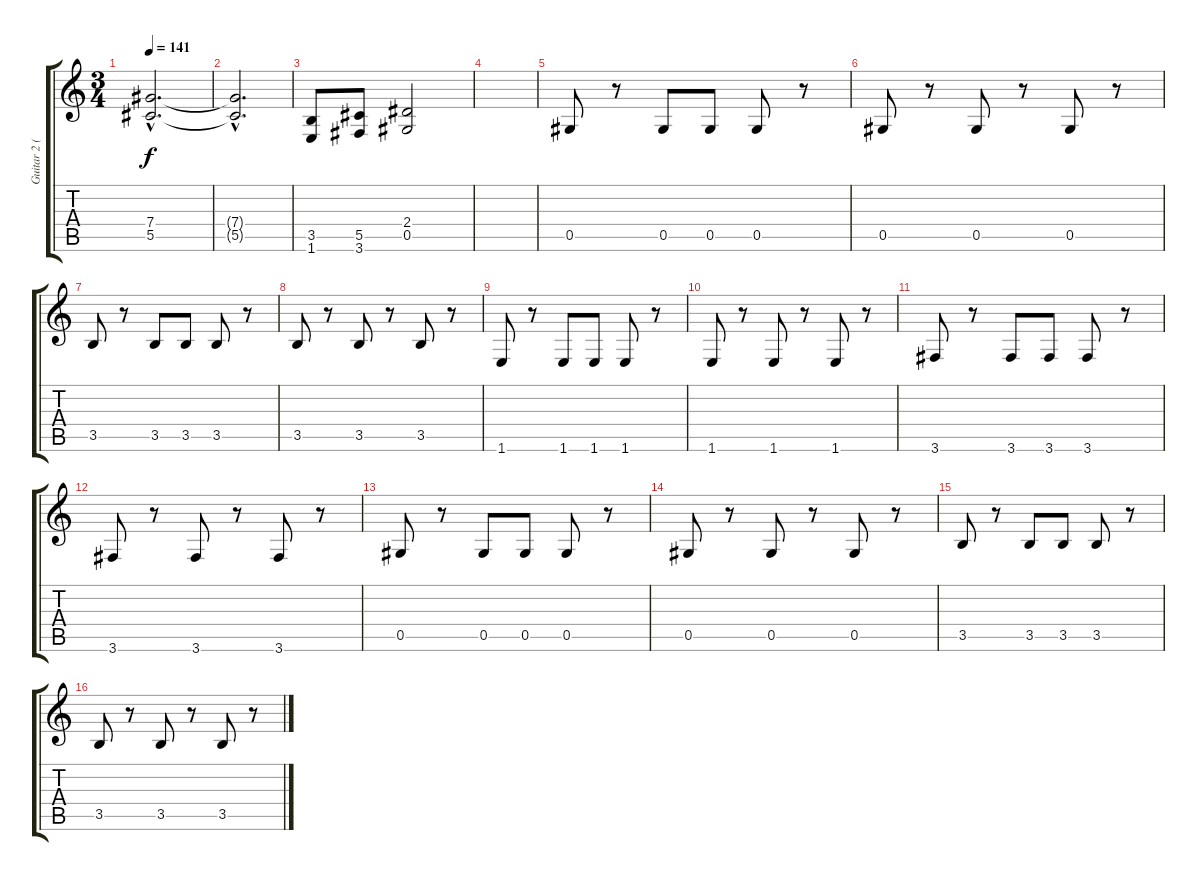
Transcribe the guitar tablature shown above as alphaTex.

\track ("Guitar 2 (Dist.)" "Guitar 2 (") {instrument distortionguitar}
\staff {score tabs}
\tuning (Eb4 Bb3 Gb3 Db3 Ab2 Eb2) {hide}
\ts (3 4)
\tempo 141
\clef g2
\ks c
(7.4{hac} 5.5{hac}).2{d dy f} |
(7.4{hac t} 5.5{hac t}).2{d} |
(3.5 1.6).8 (5.5 3.6).8 (2.4 0.5).2 |
|
0.5.8 r.8 0.5.8 0.5.8 0.5.8 r.8 |
0.5.8 r.8 0.5.8 r.8 0.5.8 r.8 |
3.5.8 r.8 3.5.8 3.5.8 3.5.8 r.8 |
3.5.8 r.8 3.5.8 r.8 3.5.8 r.8 |
1.6.8 r.8 1.6.8 1.6.8 1.6.8 r.8 |
1.6.8 r.8 1.6.8 r.8 1.6.8 r.8 |
3.6.8 r.8 3.6.8 3.6.8 3.6.8 r.8 |
3.6.8 r.8 3.6.8 r.8 3.6.8 r.8 |
0.5.8 r.8 0.5.8 0.5.8 0.5.8 r.8 |
0.5.8 r.8 0.5.8 r.8 0.5.8 r.8 |
3.5.8 r.8 3.5.8 3.5.8 3.5.8 r.8 |
3.5.8 r.8 3.5.8 r.8 3.5.8 r.8
